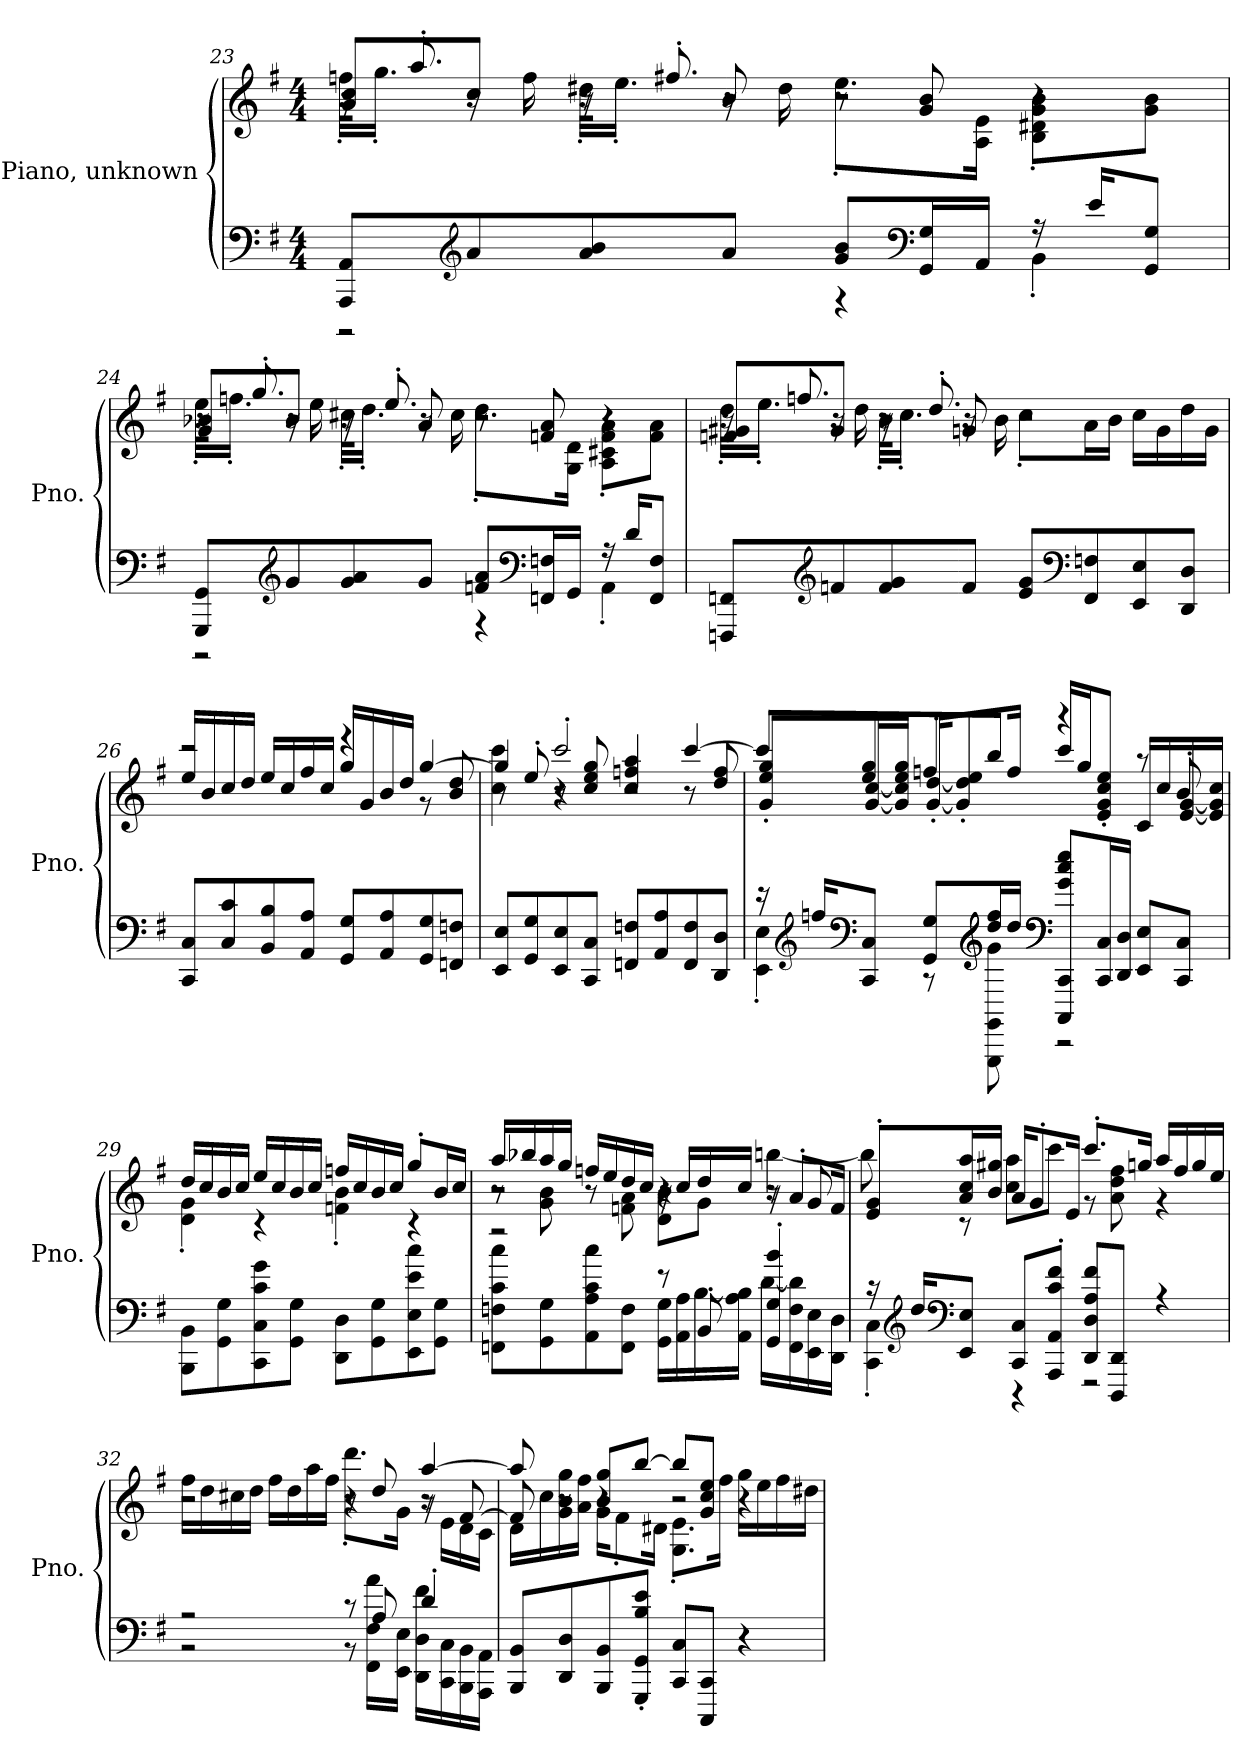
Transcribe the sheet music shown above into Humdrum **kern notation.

**kern	**kern
*part1	*part1
*staff2	*staff1
*I"Piano, unknown	*
*I'Pno.	*
*clefF4	*clefG2
*k[f#]	*k[f#]
*M4/4	*M4/4
=23	=23
*^	*^
*	*	*	*^
8AAA/ 8AA/L	2r	16r	32ffn'\KLL	8a/ 8cc/L
.	.	.	16.gg'\JJ	.
.	.	8.aa'/	.	.
*clefG2	*	*	*	*
8a/	.	.	16r	8cc/J
.	.	.	16ff\	.
8a/ 8b/	.	16r	32dd#X'\KLL	8r
.	.	.	16.ee'\JJ	.
.	.	8.ff#X'/	.	.
8a/J	.	.	16r	8b/
.	.	.	16dd#\	.
8g/ 8b/L	4r	2r	8.ee'\L	8r
*clefF4	*	*	*	*
16GG/ 16G/L	.	.	.	8g/ 8b/
16AA/JJ	.	.	16A\ 16e\Jk	.
16r	4BB'\	.	8B\' 8d#X\' 8g\' 8b\'L	4r
16e/KL	.	.	.	.
8GG/ 8G/J	.	.	8g\ 8b\J	.
!!LO:LB:g=z	!!	!!
=24	=24	=24	=24	=24
8GGG/ 8GG/L	2r	16r	32ee'\KLL	8g/ 8b-X/L
.	.	.	16.ffn'\JJ	.
.	.	8.gg'/	.	.
*clefG2	*	*	*	*
8g/	.	.	16r	8b-/J
.	.	.	16ee\	.
8g/ 8a/	.	16r	32cc#X'\KLL	8r
.	.	.	16.dd'\JJ	.
.	.	8.ee'/	.	.
8g/J	.	.	16r	8a/
.	.	.	16cc#\	.
8fn/ 8a/L	4r	2r	8.dd'\L	8r
*clefF4	*	*	*	*
16FFn/ 16Fn/L	.	.	.	8fn/ 8a/
16GG/JJ	.	.	16G\ 16d\Jk	.
16r	4AA'\	.	8A\' 8c#X\' 8f\' 8a\'L	4r
16d/KL	.	.	.	.
8FF/ 8F/J	.	.	8f\ 8a\J	.
*v	*v	*	*	*
!!LO:LB:g=z	!!	!!
=25	=25	=25	=25
8FFFn/ 8FFn/L	16r	32dd'\KLL	8fn/ 8g#X/L
.	.	16.ee'\JJ	.
.	8.ffn'/	.	.
*clefG2	*	*	*
8fn/	.	16r	8g#/J
.	.	16dd\	.
8f/ 8g/	16r	32b'\KLL	8r
.	.	16.cc'\JJ	.
.	8.dd'/	.	.
8f/J	.	16r	8gn/
.	.	16b\	.
8e/ 8g/L	2r	8cc'\L	2r
*clefF4	*	*	*
8FF/ 8Fn/	.	16a\L	.
.	.	16b\JJ	.
8EE/ 8E/	.	16cc\LL	.
.	.	16g\	.
8DD/ 8D/J	.	16dd\	.
.	.	16g\JJ	.
*	*	*v	*v
=26	=26	=26
8CC/ 8C/L	2r	16ee/LL
.	.	16b/
8C/ 8c/	.	16cc/
.	.	16dd/JJ
8BB/ 8B/	.	16ee/LL
.	.	16cc/
8AA/ 8A/J	.	16ff#/
.	.	16cc/JJ
8GG/ 8G/L	4r	16gg/LL
.	.	16g/
8AA/ 8A/	.	16b/
.	.	16dd/JJ
8GG/ 8G/	[4gg/	8r
8FFn/ 8Fn/J	.	8b/ 8dd/
!!LO:LB:g=z
=27	=27	=27
*	*	*^
8EE/ 8E/L	4gg/]	4cc\ 4ccc\	8r
8GG/ 8G/	.	.	8ee'/
8EE/ 8E/	2ccc'/	4r	8r
8CC/ 8C/J	.	.	8cc/ 8ee/ 8gg/
8FFn/ 8Fn/L	.	2r	4cc/ 4ffn/ 4aa/
8AA/ 8A/	.	.	.
8FF/ 8F/	[4ccc/	.	8r
8DD/ 8D/J	.	.	8dd/ 8ff/
*	*	*v	*v
=28	=28	=28
*^	*	*
16r	4EE\' 4E\'	8ccc/L]	8g/' 8ee/' 8gg/'L
*clefG2	*	*	*
16ffn/KL	.	.	.
*clefF4	*	*	*
8CC/ 8C/J	.	8ee/' 8gg/'	[16g/ [16cc/L
.	.	.	16g/] 16cc/] 16ee/ 16gg/JJ
8GG/ 8G/L	8r	8ffn'/	[16g/' [16dd/'KL
.	.	.	8g/]' 8dd/]' 8ee/'
*clefG2	*	*	*
16dd/ 16ff/L	8GGG\ 8GG\ 8g\	8bb/J	.
16dd/JJ	.	.	16ff/Jk
*clefF4	*	*	*
8CCC/ 8CC/ 8g/ 8cc/ 8ee/L	2r	4r	16ccc/LL
.	.	.	16gg/J
16CC/ 16C/L	.	.	8e/' 8g/' 8cc/' 8ee/'J
16DD/ 16D/JJ	.	.	.
8EE/ 8E/L	.	8r	16c/LL
.	.	.	16cc/
8CC/ 8C/J	.	8b'/	[16e/ [16g/
.	.	.	16e/] 16g/] 16cc/JJ
*v	*v	*	*
!!LO:LB:g=z	!!
=29	=29	=29
8BBB\ 8BB\L	16dd/LL	4d\' 4g\'
.	16cc/	.
8GG\ 8G\	16b/	.
.	16cc/JJ	.
8CC\ 8C\ 8c\ 8g\	16ee/LL	4r
.	16cc/	.
8GG\ 8G\J	16b/	.
.	16cc/JJ	.
8DD\ 8D\L	16ffn/LL	4fn\' 4b\'
.	16cc/	.
8GG\ 8G\	16b/	.
.	16cc/JJ	.
8EE\ 8E\ 8e\ 8cc\	8gg'/L	4r
8GG\ 8G\J	16b/L	.
.	16cc/JJ	.
=30	=30	=30
*^	*	*^
2r	8FFn\ 8Fn\ 8c\ 8cc\L	16aa/LL	8r	2r
.	.	16bb-X/	.	.
.	8GG\ 8G\	16aa/	8g\ 8b\	.
.	.	16gg/JJ	.	.
.	8AA\ 8A\ 8c\ 8cc\	16ffn/LL	8r	.
.	.	16ee/	.	.
.	8FF\ 8F\J	16dd/	8fn\ 8a\	.
.	.	16cc/JJ	.	.
8r	16GG\ 16G\LL	16r	8d\ 8b\L	4r
.	16AA\ 16A\	16cc/LL	.	.
8BB'/	[16B\	16dd/	8g\J	.
.	16AA\ 16A\ 16B\]JJ	16cc/JJ	.	.
4GG/' 4G/' 4b/'	[16d\LL	16r	[4bbn\	8r
.	16FF\ 16F\ 16d\]	8a'/L	.	.
.	16EE\ 16E\	.	.	8g/
.	16DD\ 16D\JJ	16f/Jk	.	.
*	*	*	*v	*v
!!LO:LB:g=z
=31	=31	=31	=31
16r	4CC\' 4C\'	8e/' 8g/'L	8bb\]
*clefG2	*	*	*
16dd/KL	.	.	.
*clefF4	*	*	*
8EE/ 8E/J	.	16a/ 16cc/ 16aa/L	8r
.	.	16b/ 16gg#X/JJ	.
8CC/ 8C/L	4r	16a/KL	8cc\ 8aa\L
.	.	8g'/	.
8AAA/' 8AA/' 8c/' 8f#/'J	.	.	8ccc\J
.	.	16e/Jk	.
8DD/ 8D/ 8A/ 8f#/L	2r	8.ccc'/L	8r
8DDD/ 8DD/J	.	.	8a\ 8dd\ 8ff#\
.	.	16ggn/Jk	.
4r	.	16aa/LL	4r
.	.	16ff#/	.
.	.	16gg/	.
.	.	16ee/JJ	.
=32	=32	=32	=32
*	*	*	*^
2r	2r	2r	16ff#\LL	2r
.	.	.	16dd\	.
.	.	.	16cc#X\	.
.	.	.	16dd\JJ	.
.	.	.	16ff#\LL	.
.	.	.	16dd\	.
.	.	.	16aa\	.
.	.	.	16ff#\JJ	.
8r	8r	8r	8.ddd'\L	4r
8A/	16FF#\ 16F#\ 16a\LL	8dd/	.	.
.	16EE\ 16E\JJ	.	16g\Jk	.
4d'/	16DD\ 16D\ 16f#\LL	[4aa/	16r	8r
.	16CC\ 16C\	.	16e\LL	.
.	16BBB\ 16BB\	.	16d\	[8f#/
.	16AAA\ 16AA\JJ	.	16c\JJ	.
*v	*v	*	*	*
!!LO:PB:g=z	!!	!!
=33	=33	=33	=33
8BBB/ 8BB/L	8aa/]	16d\LL	8f#/]
.	.	16cc\	.
8DD/ 8D/	8r	16g\ 16b\ 16gg\	8r
.	.	16a\ 16ff#\JJ	.
8BBB/ 8BB/	8b/ 8gg/L	16g\KL	4r
.	.	8f#'\	.
8GGG/' 8GG/' 8B/' 8e/'J	[8bb/J	.	.
.	.	16d#X\Jk	.
8CC/ 8C/L	8bb/L]	8.G\' 8.e\'L	2r
8CCC/ 8CC/J	8g/ 8cc/ 8ee/J	.	.
.	.	16ff#\Jk	.
4r	4r	16gg\LL	.
.	.	16ee\	.
.	.	16ff#\	.
.	.	16dd#X\JJ	.
*	*v	*v	*v
=	=
*-	*-
